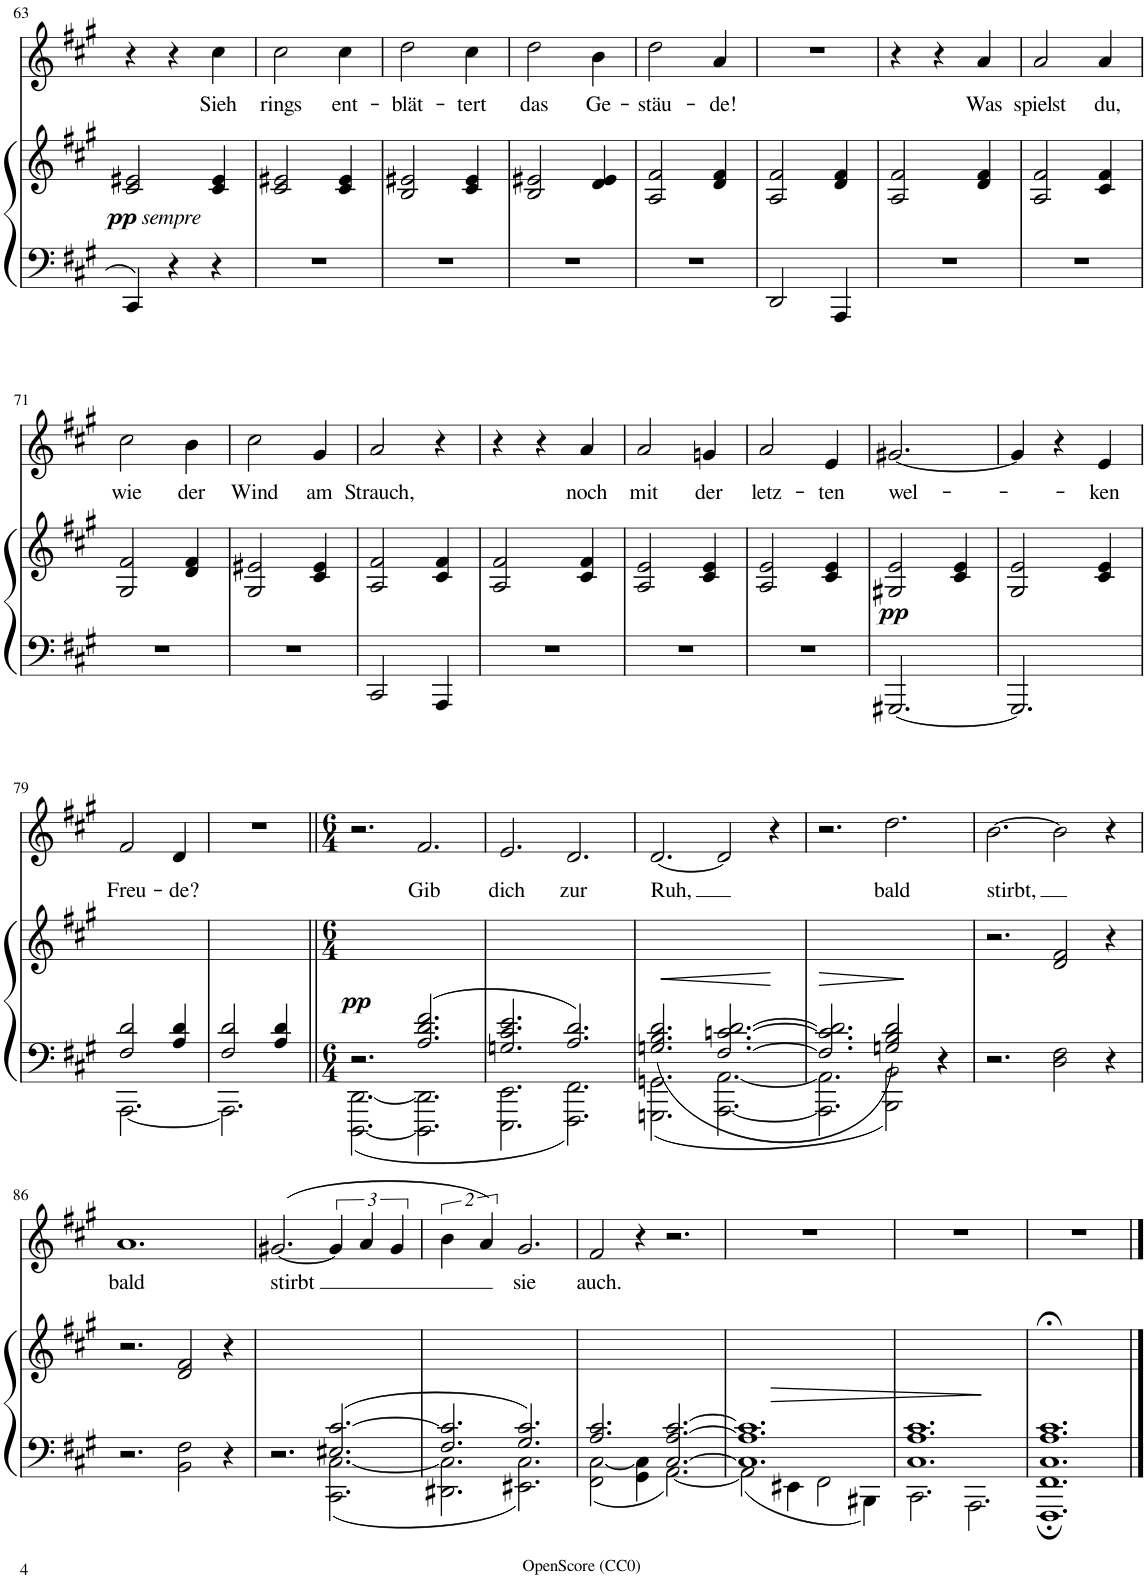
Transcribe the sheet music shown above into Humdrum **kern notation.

**kern	**kern	**dynam	**kern	**text
*part2	*part2	*part2	*part1	*part1
*staff3	*staff2	*staff2/3	*staff1	*staff1
*I"Pianoforte	*	*	*I"Singstimme Voice	*
*I'Pno	*	*	*	*
!!LO:PB:g=z
*clefF4	*clefG2	*	*clefG2	*
*k[f#c#g#]	*k[f#c#g#]	*	*k[f#c#g#]	*
*M3/4	*M3/4	*	*M3/4	*
=63	=63	=63	=63	=63
!	!	!LO:DY:b	!	!
!	!	!LO:DY:n=1:b	!	!
4CC#/	2c#/ 2e#X/	pp other-dynamics	4r	.
4r	.	.	4r	.
!	!	!	!	!LO:LY:b
4r	4c#/ 4e#/	.	4cc#\	Sieh
=64	=64	=64	=64	=64
!	!	!	!	!LO:LY:b
2.r	2c#/ 2e#X/	.	2cc#\	rings
!	!	!	!	!LO:LY:b
.	4c#/ 4e#/	.	4cc#\	ent-
=65	=65	=65	=65	=65
!	!	!	!	!LO:LY:b
2.r	2B/ 2e#X/	.	2dd\	-blät-
!	!	!	!	!LO:LY:b
.	4c#/ 4e#/	.	4cc#\	-tert
=66	=66	=66	=66	=66
!	!	!	!	!LO:LY:b
2.r	2B/ 2e#X/	.	2dd\	das
!	!	!	!	!LO:LY:b
.	4d/ 4e#/	.	4b\	Ge-
=67	=67	=67	=67	=67
!	!	!	!	!LO:LY:b
2.r	2A/ 2f#/	.	2dd\	stäu-
!	!	!	!	!LO:LY:b
.	4d/ 4f#/	.	4a/	-de!
=68	=68	=68	=68	=68
2DD/	2A/ 2f#/	.	2.r	.
4AAA/	4d/ 4f#/	.	.	.
=69	=69	=69	=69	=69
2.r	2A/ 2f#/	.	4r	.
.	.	.	4r	.
!	!	!	!	!LO:LY:b
.	4d/ 4f#/	.	4a/	Was
=70	=70	=70	=70	=70
!	!	!	!	!LO:LY:b
2.r	2A/ 2f#/	.	2a/	spielst
!	!	!	!	!LO:LY:b
.	4c#/ 4f#/	.	4a/	du,
!!LO:LB:g=z
=71	=71	=71	=71	=71
!	!	!	!	!LO:LY:b
2.r	2G#/ 2f#/	.	2cc#\	wie
!	!	!	!	!LO:LY:b
.	4d/ 4f#/	.	4b\	der
=72	=72	=72	=72	=72
!	!	!	!	!LO:LY:b
2.r	2G#/ 2e#X/	.	2cc#\	Wind
!	!	!	!	!LO:LY:b
.	4c#/ 4e#/	.	4g#/	am
=73	=73	=73	=73	=73
!	!	!	!	!LO:LY:b
2CC#/	2A/ 2f#/	.	2a/	Strauch,
4AAA/	4c#/ 4f#/	.	4r	.
=74	=74	=74	=74	=74
2.r	2A/ 2f#/	.	4r	.
.	.	.	4r	.
!	!	!	!	!LO:LY:b
.	4c#/ 4f#/	.	4a/	noch
=75	=75	=75	=75	=75
!	!	!	!	!LO:LY:b
2.r	2A/ 2e/	.	2a/	mit
!	!	!	!	!LO:LY:b
.	4c#/ 4e/	.	4gn/	der
=76	=76	=76	=76	=76
!	!	!	!	!LO:LY:b
2.r	2A/ 2e/	.	2a/	letz-
!	!	!	!	!LO:LY:b
.	4c#/ 4e/	.	4e/	-ten
=77	=77	=77	=77	=77
!	!	!LO:DY:b	!	!LO:LY:b
[2.GGG#X/	2G#X/ 2e/	pp	[2.g#X/	wel-
.	4c#/ 4e/	.	.	.
=78	=78	=78	=78	=78
2.GGG#/]	2G#/ 2e/	.	4g#/]	.
.	.	.	4r	.
!	!	!	!	!LO:LY:b
.	4c#/ 4e/	.	4e/	-ken
!!LO:LB:g=z
=79	=79	=79	=79	=79
*^	*	*	*	*
!	!	!	!	!	!LO:LY:b
2F#/ 2d/	[<2.AAA\	2.ryy	.	2f#/	Freu-
!	!	!	!	!	!LO:LY:b
4A/ 4d/	.	.	.	4d/	-de?
=80	=80	=80	=80	=80	=80
2F#/ 2d/	2.AAA\]	2.ryy	.	2.r	.
4A/ 4d/	.	.	.	.	.
=81||	=81||	=81||	=81||	=81||	=81||
*M6/4	*	*M6/4	*	*M6/4	*
!	!	!	!LO:DY:b	!	!
2.ryy	[2.DDD\ [<2.DD\	2.r	pp	2.r	.
!	!	!	!	!	!LO:LY:b
2.A/ 2.d/ 2.f#/	2.DDD\] 2.DD\]	2.ryy	.	2.f#/	Gib
=82	=82	=82	=82	=82	=82
!	!	!	!	!	!LO:LY:b
2.Gn/ 2.c#/ 2.e/	2.EEE\ 2.EE\	1.ryy	.	2.e/	dich
!	!	!	!	!	!LO:LY:b
2.A/ 2.d/	2.FFF#\ 2.FF#\	.	.	2.d/	zur
=83	=83	=83	=83	=83	=83
!	!	!	!	!	!LO:LY:b
2.Gn/ 2.B/ 2.d/	2.GGGn\ 2.GGn\	1.ryy	.	[2.d/	Ruh,
[>2.F#/ [>2.cn/ [2.d/	[2.AAA\ [<2.AA\	.	.	2d/]	.
.	.	.	.	4r	.
=84	=84	=84	=84	=84	=84
2.F#/] 2.c/] 2.d/]	2.AAA\] 2.AA\]	4ryy	.	2.r	.
!	!	!	!	!	!LO:LY:b
2Gn/ 2B/ 2d/	2BBB\ 2BB\	.	.	2.dd\	bald
4ryy	4r	4r	.	.	.
=85	=85	=85	=85	=85	=85
!	!	!	!	!	!LO:LY:b
*v	*v	*	*	*	*
2.r	2.r	.	[2.b\	stirbt,
2D\ 2F#\	2d/ 2f#/	.	2b\]	.
4r	4r	.	4r	.
!!LO:LB:g=z
=86	=86	=86	=86	=86
!	!	!	!	!LO:LY:b
2.r	2.r	.	1.a	bald
2BB\ 2F#\	2d/ 2f#/	.	.	.
4r	4r	.	.	.
=87	=87	=87	=87	=87
*^	*	*	*	*
!	!	!	!	!	!LO:LY:b
2.ryy	2.r	2.r	.	([2.g#X/	-stirbt
2.E#X/ [2.c#/	2.CC#\ [<2.C#\	2.ryy	.	4g#/]	.
.	.	.	.	4a/	.
.	.	.	.	4g#/	.
=88	=88	=88	=88	=88	=88
2.F#/ 2.c#/]	2.DD#X\ 2.C#\]	1.ryy	.	8%3b\	.
.	.	.	.	8%3a/)	.
!	!	!	!	!	!LO:LY:b
2.G#/ 2.c#/	2.EE#X\ 2.C#\	.	.	2.g#/	sie
=89	=89	=89	=89	=89	=89
!	!	!	!	!	!LO:LY:b
2.A/ 2.c#/	2FF#\ [<2C#\	1.ryy	.	2f#/	auch.
.	4GG#\ 4C#\]	.	.	4r	.
[>2.C#/ [>2.A/ [2.c#/	[<2.AA\	.	.	2.r	.
=90	=90	=90	=90	=90	=90
1.C#] 1.A] 1.c#]	2AA\]	1.ryy	.	1.r	.
.	4EE#X\	.	.	.	.
.	2FF#\	.	.	.	.
.	4BBB#X\	.	.	.	.
=91	=91	=91	=91	=91	=91
1.C# 1.A 1.c#	2.CC#\	1.ryy	.	1.r	.
.	2.AAA\	.	.	.	.
=92	=92	=92	=92	=92	=92
1.C#;< 1.A;< 1.c#;<	1.FFF#; 1.FF#;	1.ryy	.	1.r	.
*v	*v	*	*	*	*
==	==	==	==	==
*-	*-	*-	*-	*-
